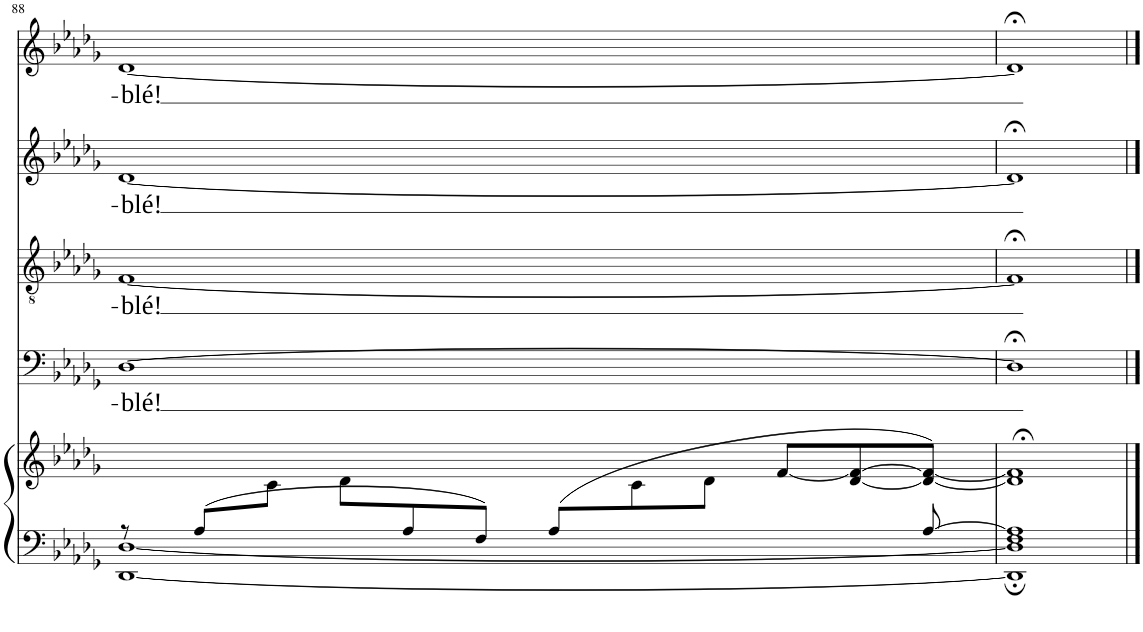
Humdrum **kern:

**kern	**kern	**kern	**text	**kern	**text	**kern	**text	**kern	**text
*part5	*part5	*part4	*part4	*part3	*part3	*part2	*part2	*part1	*part1
*staff6	*staff5	*staff4	*staff4	*staff3	*staff3	*staff2	*staff2	*staff1	*staff1
*I"ORGUE ou PIANO	*	*I"BASSES	*	*I"TÉNORS	*	*I"CONTRALTOS	*	*I"SOPRANOS	*
*I'Pno	*	*	*	*	*	*	*	*	*
!!LO:PB:g=z
*clefF4	*clefG2	*clefF4	*	*clefGv2	*	*clefG2	*	*clefG2	*
*k[b-e-a-d-g-]	*k[b-e-a-d-g-]	*k[b-e-a-d-g-]	*	*k[b-e-a-d-g-]	*	*k[b-e-a-d-g-]	*	*k[b-e-a-d-g-]	*
*M4/4	*M4/4	*M4/4	*	*M4/4	*	*M4/4	*	*M4/4	*
*met(c)	*met(c)	*met(c)	*	*met(c)	*	*met(c)	*	*met(c)	*
*Xtuplet	*	*	*	*	*	*	*	*	*
=88	=88	=88	=88	=88	=88	=88	=88	=88	=88
*^	*^	*	*	*	*	*	*	*	*
!	!	!	!	!	!LO:LY:b	!	!LO:LY:b	!	!LO:LY:b	!	!LO:LY:b
12r	[1DD- [1D-	2ryy	6ryy	[1D-	-blé!	[1F	-blé!	[1d-	-blé!	[1d-	-blé!
12A-/L	.	.	.	.	.	.	.	.	.	.	.
6ryy	.	.	12c\J	.	.	.	.	.	.	.	.
*	*	*	*Xtuplet	*	*	*	*	*	*	*	*
.	.	.	12d-\L	.	.	.	.	.	.	.	.
12A-/	.	.	4ryy	.	.	.	.	.	.	.	.
12F/J	.	.	.	.	.	.	.	.	.	.	.
12A-/L	.	4ryy	.	.	.	.	.	.	.	.	.
6ryy	.	.	12c\	.	.	.	.	.	.	.	.
.	.	.	12d-\J	.	.	.	.	.	.	.	.
12ryy	.	[12f/L	4ryy	.	.	.	.	.	.	.	.
12ryy	.	[12d-/ 12f/_	.	.	.	.	.	.	.	.	.
[12A-/	.	12d-/_ 12f/_J	.	.	.	.	.	.	.	.	.
=89	=89	=89	=89	=89	=89	=89	=89	=89	=89	=89	=89
1F	1DD-]; 1D-]; 1A-];	1ryy	1d-];< 1f];<	1D-;<]	.	1F;<]	.	1d-;<]	.	1d-;<]	.
*v	*v	*	*	*	*	*	*	*	*	*	*
*	*v	*v	*	*	*	*	*	*	*	*
==	==	==	==	==	==	==	==	==	==
*-	*-	*-	*-	*-	*-	*-	*-	*-	*-
